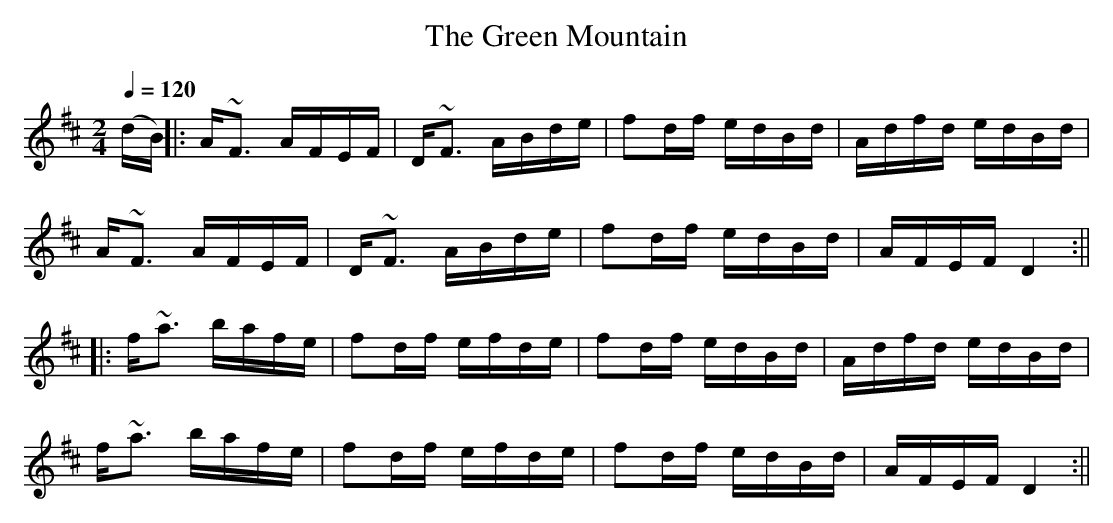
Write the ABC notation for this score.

X:1
T:The Green Mountain
M:2/4
L:1/16
Q:1/4=120
K:D
(dB)||: A~F3 AFEF| D~F3 ABde| f2df edBd | Adfd edBd|
A~F3 AFEF| D~F3 ABde| f2df edBd | AFEF D4:||
||: f~a3 bafe | f2df efde | f2df edBd | Adfd edBd |
f~a3 bafe| f2df efde | f2df edBd | AFEF D4:||
